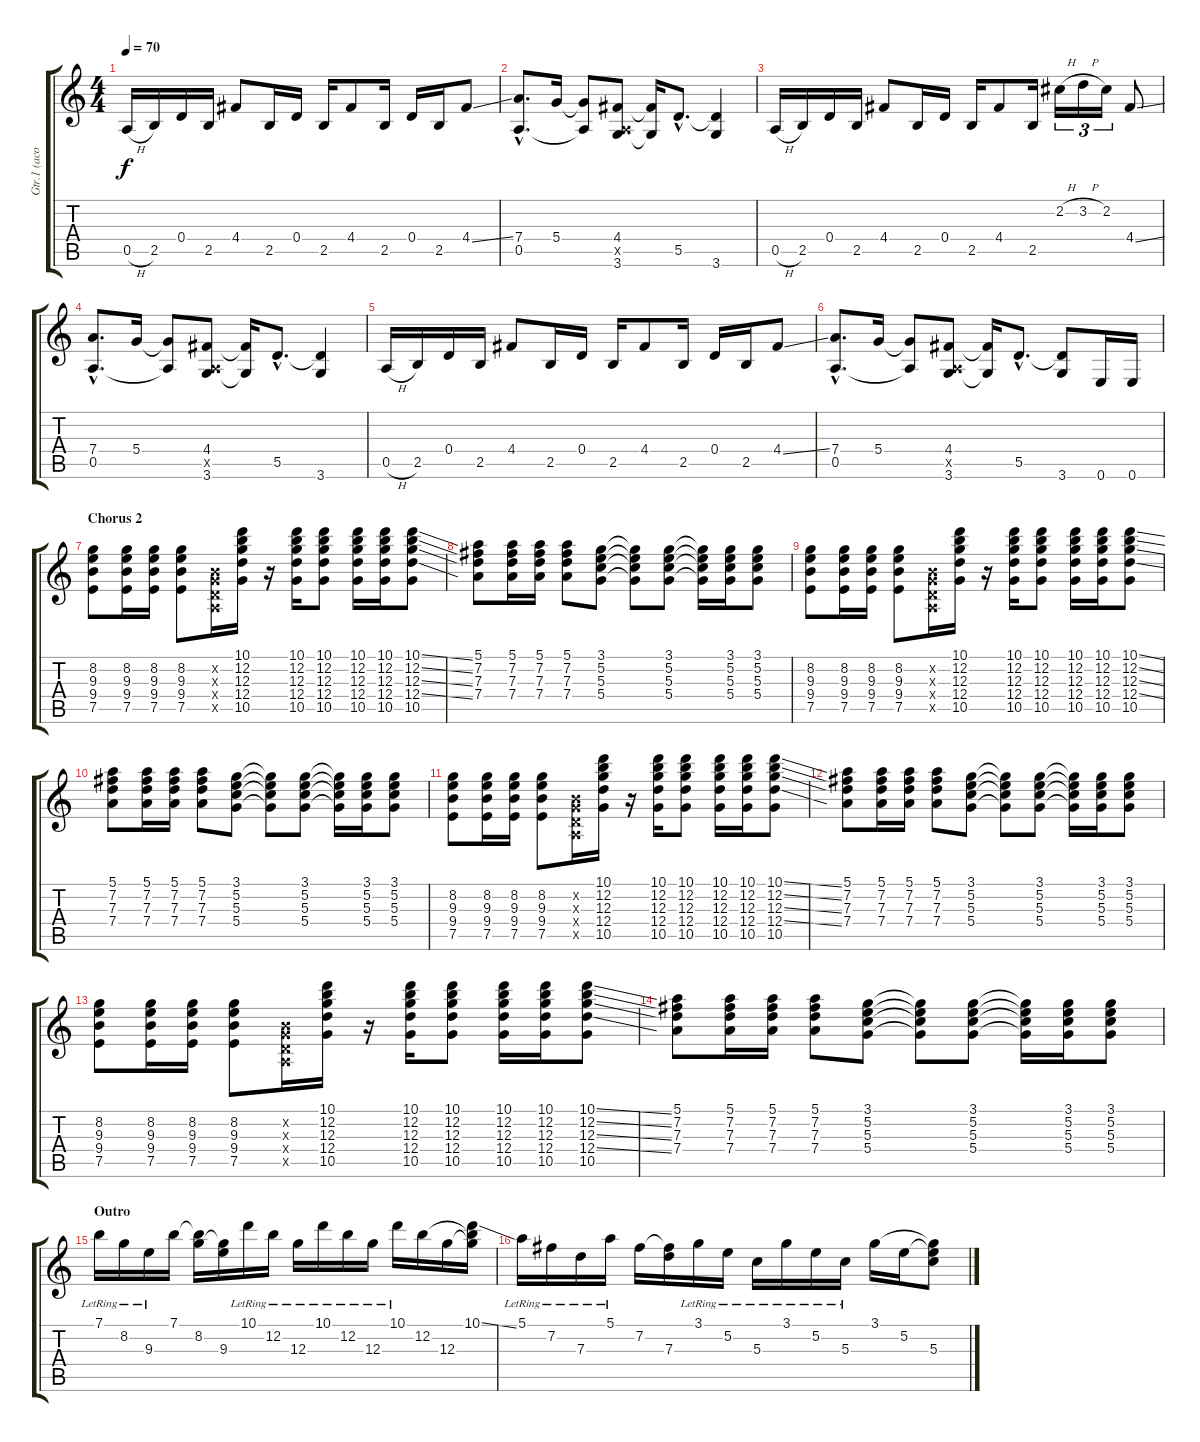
\track ("Gtr.1 (acoustic)" "Gtr.1 (aco") {instrument acousticguitarsteel}
\staff {score tabs}
\tuning (E4 B3 G3 D3 A2 E2) {hide}
\ts (4 4)
\tempo 70
\clef g2
\ks c
0.5{h}.16{dy f} 2.5.16 0.4.16 2.5.16 4.4.8 2.5.16 0.4.16 2.5.16 4.4.8 2.5.16 0.4.16 2.5.16 4.4{ss}.8 |
(7.4{hac} 0.5{hac}).8{d} 5.4.16 (5.4{t} 0.5{t}).8 (4.4 0.5{x} 3.6).8 (4.4{t} 3.6{t}).16 5.5{hac}.8{d} (5.5{t} 3.6).4 |
0.5{h}.16 2.5.16 0.4.16 2.5.16 4.4.8 2.5.16 0.4.16 2.5.16 4.4.8 2.5.16 2.2{h}.16{tu (3 2)} 3.2{h}.16{tu (3 2)} 2.2.16{tu (3 2)} 4.4{ss}.8 |
(7.4{hac} 0.5{hac}).8{d} 5.4.16 (5.4{t} 0.5{t}).8 (4.4 0.5{x} 3.6).8 (4.4{t} 3.6{t}).16 5.5{hac}.8{d} (5.5{t} 3.6).4 |
0.5{h}.16 2.5.16 0.4.16 2.5.16 4.4.8 2.5.16 0.4.16 2.5.16 4.4.8 2.5.16 0.4.16 2.5.16 4.4{ss}.8 |
(7.4{hac} 0.5{hac}).8{d} 5.4.16 (5.4{t} 0.5{t}).8 (4.4 0.5{x} 3.6).8 (4.4{t} 3.6{t}).16 5.5{hac}.8{d} (5.5{t} 3.6).8 0.6.16 0.6.16 |
\section ("" "Chorus 2")
(8.2 9.3 9.4 7.5).8 (8.2 9.3 9.4 7.5).16 (8.2 9.3 9.4 7.5).16 (8.2 9.3 9.4 7.5).8 (0.2{x} 0.3{x} 0.4{x} 0.5{x}).16 (10.1 12.2 12.3 12.4 10.5).16 r.16 (10.1 12.2 12.3 12.4 10.5).16 (10.1 12.2 12.3 12.4 10.5).8 (10.1 12.2 12.3 12.4 10.5).16 (10.1 12.2 12.3 12.4 10.5).16 (10.1{ss} 12.2{ss} 12.3{ss} 12.4{ss} 10.5).8 |
(5.1 7.2 7.3 7.4).8 (5.1 7.2 7.3 7.4).16 (5.1 7.2 7.3 7.4).16 (5.1 7.2 7.3 7.4).8 (3.1 5.2 5.3 5.4).8 (3.1{t} 5.2{t} 5.3{t} 5.4{t}).8 (3.1 5.2 5.3 5.4).8 (3.1{t} 5.2{t} 5.3{t} 5.4{t}).16 (3.1 5.2 5.3 5.4).16 (3.1 5.2 5.3 5.4).8 |
(8.2 9.3 9.4 7.5).8 (8.2 9.3 9.4 7.5).16 (8.2 9.3 9.4 7.5).16 (8.2 9.3 9.4 7.5).8 (0.2{x} 0.3{x} 0.4{x} 0.5{x}).16 (10.1 12.2 12.3 12.4 10.5).16 r.16 (10.1 12.2 12.3 12.4 10.5).16 (10.1 12.2 12.3 12.4 10.5).8 (10.1 12.2 12.3 12.4 10.5).16 (10.1 12.2 12.3 12.4 10.5).16 (10.1{ss} 12.2{ss} 12.3{ss} 12.4{ss} 10.5).8 |
(5.1 7.2 7.3 7.4).8 (5.1 7.2 7.3 7.4).16 (5.1 7.2 7.3 7.4).16 (5.1 7.2 7.3 7.4).8 (3.1 5.2 5.3 5.4).8 (3.1{t} 5.2{t} 5.3{t} 5.4{t}).8 (3.1 5.2 5.3 5.4).8 (3.1{t} 5.2{t} 5.3{t} 5.4{t}).16 (3.1 5.2 5.3 5.4).16 (3.1 5.2 5.3 5.4).8 |
(8.2 9.3 9.4 7.5).8 (8.2 9.3 9.4 7.5).16 (8.2 9.3 9.4 7.5).16 (8.2 9.3 9.4 7.5).8 (0.2{x} 0.3{x} 0.4{x} 0.5{x}).16 (10.1 12.2 12.3 12.4 10.5).16 r.16 (10.1 12.2 12.3 12.4 10.5).16 (10.1 12.2 12.3 12.4 10.5).8 (10.1 12.2 12.3 12.4 10.5).16 (10.1 12.2 12.3 12.4 10.5).16 (10.1{ss} 12.2{ss} 12.3{ss} 12.4{ss} 10.5).8 |
(5.1 7.2 7.3 7.4).8 (5.1 7.2 7.3 7.4).16 (5.1 7.2 7.3 7.4).16 (5.1 7.2 7.3 7.4).8 (3.1 5.2 5.3 5.4).8 (3.1{t} 5.2{t} 5.3{t} 5.4{t}).8 (3.1 5.2 5.3 5.4).8 (3.1{t} 5.2{t} 5.3{t} 5.4{t}).16 (3.1 5.2 5.3 5.4).16 (3.1 5.2 5.3 5.4).8 |
(8.2 9.3 9.4 7.5).8 (8.2 9.3 9.4 7.5).16 (8.2 9.3 9.4 7.5).16 (8.2 9.3 9.4 7.5).8 (0.2{x} 0.3{x} 0.4{x} 0.5{x}).16 (10.1 12.2 12.3 12.4 10.5).16 r.16 (10.1 12.2 12.3 12.4 10.5).16 (10.1 12.2 12.3 12.4 10.5).8 (10.1 12.2 12.3 12.4 10.5).16 (10.1 12.2 12.3 12.4 10.5).16 (10.1{ss} 12.2{ss} 12.3{ss} 12.4{ss} 10.5).8 |
(5.1 7.2 7.3 7.4).8 (5.1 7.2 7.3 7.4).16 (5.1 7.2 7.3 7.4).16 (5.1 7.2 7.3 7.4).8 (3.1 5.2 5.3 5.4).8 (3.1{t} 5.2{t} 5.3{t} 5.4{t}).8 (3.1 5.2 5.3 5.4).8 (3.1{t} 5.2{t} 5.3{t} 5.4{t}).16 (3.1 5.2 5.3 5.4).16 (3.1 5.2 5.3 5.4).8 |
\section ("" "Outro")
7.1{lr}.16 8.2{lr}.16 9.3{lr}.16 7.1.16 (7.1{t} 8.2).16 (8.2{t} 9.3).16 10.1{lr}.16 12.2{lr}.16 12.3{lr}.16 10.1{lr}.16 12.2{lr}.16 12.3{lr}.16 10.1{lr}.16 12.2.16 12.3.16 (10.1{ss} 12.2{t} 12.3{t}).16 |
5.1{lr}.16 7.2{lr}.16 7.3{lr}.16 5.1{lr}.16 7.2.16 (7.2{t} 7.3).16 3.1{lr}.16 5.2{lr}.16 5.3{lr}.16 3.1{lr}.16 5.2{lr}.16 5.3{lr}.16 3.1.16 5.2.16 (3.1{t} 5.2{t} 5.3).8
